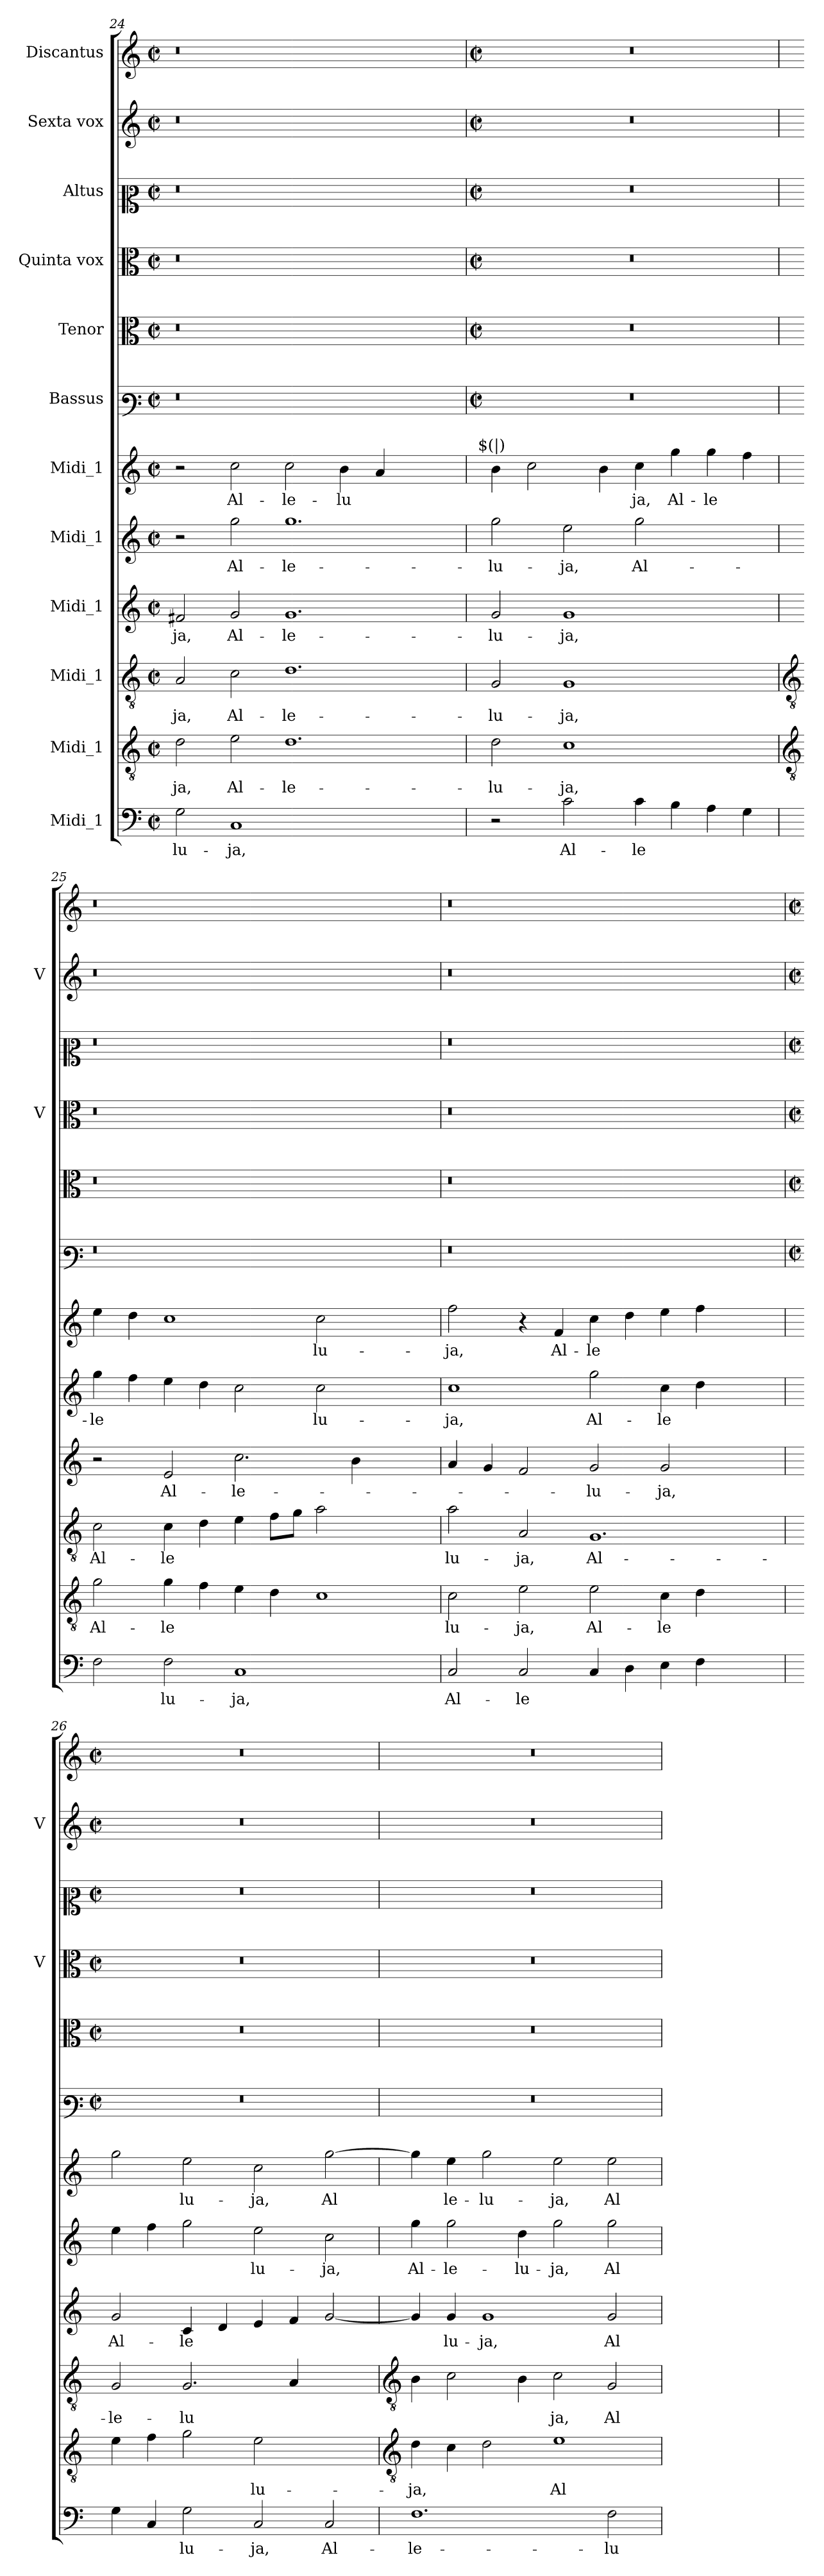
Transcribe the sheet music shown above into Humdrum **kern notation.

**kern	**text	**kern	**text	**kern	**text	**kern	**text	**kern	**text	**kern	**text	**kern	**kern	**kern	**kern	**kern	**kern
*part12	*part12	*part11	*part11	*part10	*part10	*part9	*part9	*part8	*part8	*part7	*part7	*part6	*part5	*part4	*part3	*part2	*part1
*staff12	*staff12	*staff11	*staff11	*staff10	*staff10	*staff9	*staff9	*staff8	*staff8	*staff7	*staff7	*staff6	*staff5	*staff4	*staff3	*staff2	*staff1
*I"Midi_1	*	*I"Midi_1	*	*I"Midi_1	*	*I"Midi_1	*	*I"Midi_1	*	*I"Midi_1	*	*I"Bassus	*I"Tenor	*I"Quinta vox	*I"Altus	*I"Sexta vox	*I"Discantus
*	*	*	*	*	*	*	*	*	*	*	*	*	*	*I'V	*	*I'V	*
*clefF4	*	*clefGv2	*	*clefGv2	*	*clefG2	*	*clefG2	*	*clefG2	*	*clefF3	*clefC3	*clefC3	*clefC2	*clefG2	*clefG2
*k[]	*	*k[]	*	*k[]	*	*k[]	*	*k[]	*	*k[]	*	*k[]	*k[]	*k[]	*k[]	*k[]	*k[]
*C:	*	*C:	*	*C:	*	*C:	*	*C:	*	*C:	*	*C:	*C:	*C:	*C:	*C:	*C:
*M4/2	*	*M4/2	*	*M4/2	*	*M4/2	*	*M4/2	*	*M4/2	*	*M4/2	*M4/2	*M4/2	*M4/2	*M4/2	*M4/2
*met(c|)	*	*met(c|)	*	*met(c|)	*	*met(c|)	*	*met(c|)	*	*met(c|)	*	*met(c|)	*met(c|)	*met(c|)	*met(c|)	*met(c|)	*met(c|)
=24	=24	=24	=24	=24	=24	=24	=24	=24	=24	=24	=24	=24	=24	=24	=24	=24	=24
!	!LO:LY:b	!	!LO:LY:b	!	!LO:LY:b	!	!LO:LY:b	!	!	!	!	!	!	!	!	!	!
2G	-lu-	2d	-ja,	2A	-ja,	2f#X	-ja,	2r	.	2r	.	0r	0r	0r	0r	0r	0r
!	!LO:LY:b	!	!LO:LY:b	!	!LO:LY:b	!	!LO:LY:b	!	!LO:LY:b	!	!LO:LY:b	!	!	!	!	!	!
1C	-ja,	2e	Al-	2c	Al-	2g	Al-	2gg	Al-	2cc	Al-	.	.	.	.	.	.
!	!	!	!LO:LY:b	!	!LO:LY:b	!	!LO:LY:b	!	!LO:LY:b	!	!LO:LY:b	!	!	!	!	!	!
.	.	1.d	-le-	1.d	-le-	1.g	-le-	1.gg	-le-	2cc	-le-	.	.	.	.	.	.
!	!	!	!	!	!	!	!	!	!	!	!LO:LY:b	!	!	!	!	!	!
1ryy	.	.	.	.	.	.	.	.	.	4b	-lu	.	.	.	.	.	.
.	.	.	.	.	.	.	.	.	.	4a	.	.	.	.	.	.	.
.	.	.	.	.	.	.	.	.	.	2ryy	.	2ryy	2ryy	2ryy	2ryy	2ryy	2ryy
!!LO:LB:g=z
=25	=25	=25	=25	=25	=25	=25	=25	=25	=25	=25	=25	=25	=25	=25	=25	=25	=25
*	*	*	*	*	*	*	*	*	*	*	*	*M4/2	*M4/2	*M4/2	*M4/2	*M4/2	*M4/2
*	*	*	*	*	*	*	*	*	*	*	*	*met(c|)	*met(c|)	*met(c|)	*met(c|)	*met(c|)	*met(c|)
!	!	!	!	!	!	!	!	!	!	!LO:TX:a:cj:t=$(|)	!	!	!	!	!	!	!
!	!	!	!LO:LY:b	!	!LO:LY:b	!	!LO:LY:b	!	!LO:LY:b	!	!	!	!	!	!	!	!
2r	.	2d	-lu-	2G	-lu-	2g	-lu-	2gg	-lu-	4b	.	0r	0r	0r	0r	0r	0r
.	.	.	.	.	.	.	.	.	.	2cc	.	.	.	.	.	.	.
!	!LO:LY:b	!	!LO:LY:b	!	!LO:LY:b	!	!LO:LY:b	!	!LO:LY:b	!	!	!	!	!	!	!	!
2c	Al-	1c	-ja,	1G	-ja,	1g	-ja,	2ee	-ja,	.	.	.	.	.	.	.	.
.	.	.	.	.	.	.	.	.	.	4b	.	.	.	.	.	.	.
!	!LO:LY:b	!	!	!	!	!	!	!	!LO:LY:b	!	!LO:LY:b	!	!	!	!	!	!
4c	-le	.	.	.	.	.	.	2gg	Al-	4cc	ja,	.	.	.	.	.	.
!	!	!	!	!	!	!	!	!	!	!	!LO:LY:b	!	!	!	!	!	!
4B	.	.	.	.	.	.	.	.	.	4gg	Al-	.	.	.	.	.	.
!	!	!	!	!	!	!	!	!	!	!	!LO:LY:b	!	!	!	!	!	!
4A	.	2ryy	.	2ryy	.	2ryy	.	2ryy	.	4gg	-le	.	.	.	.	.	.
4G	.	.	.	.	.	.	.	.	.	4ff	.	.	.	.	.	.	.
!!LO:LB:g=z
=25	=25	=25	=25	=25	=25	=25	=25	=25	=25	=25	=25	=25	=25	=25	=25	=25	=25
*	*	*clefGv2	*	*clefGv2	*	*	*	*	*	*	*	*	*	*	*	*	*
!	!	!	!LO:LY:b	!	!LO:LY:b	!	!	!	!LO:LY:b	!	!LO:LY:b	!	!	!	!	!	!
2F	.	2g	Al-	2c	Al-	2r	.	4gg	-le	4ee	-	0r	0r	0r	0r	0r	0r
.	.	.	.	.	.	.	.	4ff	.	4dd	.	.	.	.	.	.	.
!	!LO:LY:b	!	!LO:LY:b	!	!LO:LY:b	!	!LO:LY:b	!	!	!	!LO:LY:b	!	!	!	!	!	!
2F	lu-	4g	-le	4c	-le	2e	Al-	4ee	.	1cc	--	.	.	.	.	.	.
.	.	4f	.	4d	.	.	.	4dd	.	.	.	.	.	.	.	.	.
!	!LO:LY:b	!	!	!	!	!	!LO:LY:b	!	!LO:LY:b	!	!	!	!	!	!	!	!
1C	-ja,	4e	.	4e	.	2.cc	-le-	2cc	-	.	.	.	.	.	.	.	.
.	.	4d	.	8fL	.	.	.	.	.	.	.	.	.	.	.	.	.
.	.	.	.	8gJ	.	.	.	.	.	.	.	.	.	.	.	.	.
!	!	!	!	!	!	!	!	!	!LO:LY:b	!	!LO:LY:b	!	!	!	!	!	!
.	.	1c	.	2a	.	.	.	2cc	lu-	2cc	-lu-	.	.	.	.	.	.
.	.	.	.	.	.	4b	.	.	.	.	.	.	.	.	.	.	.
2ryy	.	.	.	2ryy	.	2ryy	.	2ryy	.	2ryy	.	2ryy	2ryy	2ryy	2ryy	2ryy	2ryy
=25	=25	=25	=25	=25	=25	=25	=25	=25	=25	=25	=25	=25	=25	=25	=25	=25	=25
!	!LO:LY:b	!	!LO:LY:b	!	!LO:LY:b	!	!	!	!LO:LY:b	!	!LO:LY:b	!	!	!	!	!	!
2C	Al-	2c	lu-	2a	lu-	4a	.	1cc	-ja,	2ff	-ja,	0r	0r	0r	0r	0r	0r
.	.	.	.	.	.	4g	.	.	.	.	.	.	.	.	.	.	.
!	!LO:LY:b	!	!LO:LY:b	!	!LO:LY:b	!	!	!	!	!	!	!	!	!	!	!	!
2C	-le	2e	-ja,	2A	-ja,	2f	.	.	.	4r	.	.	.	.	.	.	.
!	!	!	!	!	!	!	!	!	!	!	!LO:LY:b	!	!	!	!	!	!
.	.	.	.	.	.	.	.	.	.	4f	Al-	.	.	.	.	.	.
!	!	!	!LO:LY:b	!	!LO:LY:b	!	!LO:LY:b	!	!LO:LY:b	!	!LO:LY:b	!	!	!	!	!	!
4C	.	2e	Al-	1.G	Al-	2g	-lu-	2gg	Al-	4cc	-le	.	.	.	.	.	.
4D	.	.	.	.	.	.	.	.	.	4dd	.	.	.	.	.	.	.
!	!	!	!LO:LY:b	!	!	!	!LO:LY:b	!	!LO:LY:b	!	!	!	!	!	!	!	!
4E	.	4c	-le	.	.	2g	-ja,	4cc	-le	4ee	.	.	.	.	.	.	.
4F	.	4d	.	.	.	.	.	4dd	.	4ff	.	.	.	.	.	.	.
2ryy	.	2ryy	.	.	.	2ryy	.	2ryy	.	2ryy	.	2ryy	2ryy	2ryy	2ryy	2ryy	2ryy
!!LO:LB:g=z
=26	=26	=26	=26	=26	=26	=26	=26	=26	=26	=26	=26	=26	=26	=26	=26	=26	=26
*	*	*	*	*	*	*	*	*	*	*	*	*M4/2	*M4/2	*M4/2	*M4/2	*M4/2	*M4/2
*	*	*	*	*	*	*	*	*	*	*	*	*met(c|)	*met(c|)	*met(c|)	*met(c|)	*met(c|)	*met(c|)
!	!LO:LY:b	!	!	!	!LO:LY:b	!	!LO:LY:b	!	!	!	!	!	!	!	!	!	!
4G	-	4e	.	2G	-le-	2g	Al-	4ee	.	2gg	.	0r	0r	0r	0r	0r	0r
4C	.	4f	.	.	.	.	.	4ff	.	.	.	.	.	.	.	.	.
!	!LO:LY:b	!	!	!	!LO:LY:b	!	!LO:LY:b	!	!	!	!LO:LY:b	!	!	!	!	!	!
2G	lu-	2g	.	2.G	-lu-	4c	-le	2gg	.	2ee	lu-	.	.	.	.	.	.
.	.	.	.	.	.	4d	.	.	.	.	.	.	.	.	.	.	.
!	!LO:LY:b	!	!LO:LY:b	!	!	!	!	!	!LO:LY:b	!	!LO:LY:b	!	!	!	!	!	!
2C	-ja,	2e	lu-	.	.	4e	.	2ee	lu-	2cc	-ja,	.	.	.	.	.	.
.	.	.	.	4A	.	4f	.	.	.	.	.	.	.	.	.	.	.
!	!LO:LY:b	!	!	!	!	!	!	!	!LO:LY:b	!	!LO:LY:b	!	!	!	!	!	!
2C	Al-	2ryy	.	2ryy	.	[2g	.	2cc	-ja,	[2gg	Al-	.	.	.	.	.	.
!!LO:LB:g=z
=27	=27	=27	=27	=27	=27	=27	=27	=27	=27	=27	=27	=27	=27	=27	=27	=27	=27
*	*	*clefGv2	*	*clefGv2	*	*	*	*	*	*	*	*	*	*	*	*	*
!	!LO:LY:b	!	!LO:LY:b	!	!LO:LY:b	!	!LO:LY:b	!	!LO:LY:b	!	!LO:LY:b	!	!	!	!	!	!
1.F	-le-	4d	-ja,	4B	--	4g]	-	4gg	Al-	4gg]	--	0r	0r	0r	0r	0r	0r
!	!	!	!	!	!	!	!LO:LY:b	!	!LO:LY:b	!	!LO:LY:b	!	!	!	!	!	!
.	.	4c	.	2c	.	4g	lu-	2gg	-le-	4ee	le-	.	.	.	.	.	.
!	!	!	!	!	!	!	!LO:LY:b	!	!	!	!LO:LY:b	!	!	!	!	!	!
.	.	2d	.	.	.	1g	-ja,	.	.	2gg	-lu-	.	.	.	.	.	.
!	!	!	!	!	!LO:LY:b	!	!	!	!LO:LY:b	!	!	!	!	!	!	!	!
.	.	.	.	4B	-	.	.	4dd	-lu-	.	.	.	.	.	.	.	.
!	!	!	!LO:LY:b	!	!LO:LY:b	!	!	!	!LO:LY:b	!	!LO:LY:b	!	!	!	!	!	!
.	.	1e	Al-	2c	ja,	.	.	2gg	-ja,	2ee	-ja,	.	.	.	.	.	.
!	!LO:LY:b	!	!	!	!LO:LY:b	!	!LO:LY:b	!	!LO:LY:b	!	!LO:LY:b	!	!	!	!	!	!
2F	-lu-	.	.	2G	Al-	2g	Al-	2gg	Al-	2ee	Al-	.	.	.	.	.	.
=	=	=	=	=	=	=	=	=	=	=	=	=	=	=	=	=	=
*-	*-	*-	*-	*-	*-	*-	*-	*-	*-	*-	*-	*-	*-	*-	*-	*-	*-
